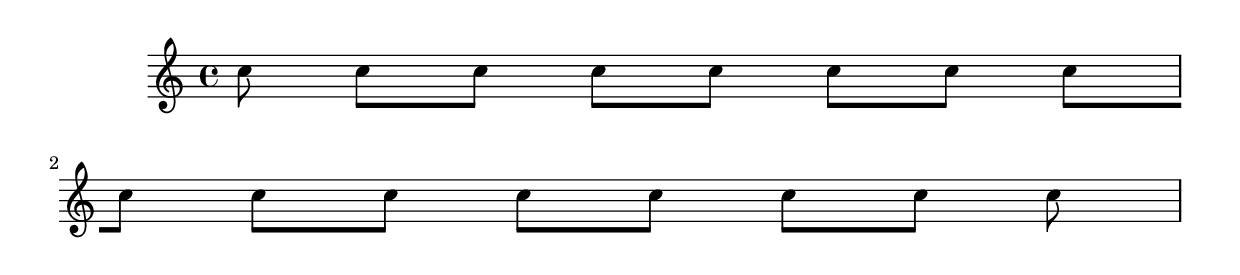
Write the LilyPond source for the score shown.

%% Do not edit this file; it is automatically
%% generated from LSR http://lsr.dsi.unimi.it
%% This file is in the public domain.
\version "2.13.16"

\header {
  lsrtags = "rhythms"

%% Translation of GIT committish: 2b0dc29608d6c3f5a03ead4877ae514c647adb74
  texidoces = "
Normalmente están prohibidos los saltos de línea si las barras
atraviesan las líneas divisorias.  Se puede cambiar este
comportamiento como se muestra aquí:

"
  doctitlees = "Barras que atraviesan saltos de línea"

%% Translation of GIT committish: 0a868be38a775ecb1ef935b079000cebbc64de40
texidocde = "
Zeilenumbrüche sind normalerweise während Balken verboten.  Das kann geändert
werden.

"
  doctitlede = "Balken über Zeilenumbrüche"


%% Translation of GIT committish: 708e0d9c660856b19929736ca18a6f9d68539c60

  texidocfr = "
Il est normalement impensable qu'un saut de ligne tombe au milieu d'une
ligature.  LilyPond permet néanmoins de l'obtenir.

"
  doctitlefr = "Ligature au moment d'un saut de ligne"

  texidoc = "
Line breaks are normally forbidden when beams cross bar lines. This
behavior can be changed as shown:

"
  doctitle = "Beams across line breaks"
} % begin verbatim

\relative c'' {
  \override Beam #'breakable = ##t
  c8 c[ c] c[ c] c[ c] c[ \break
  c8] c[ c] c[ c] c[ c] c
}


